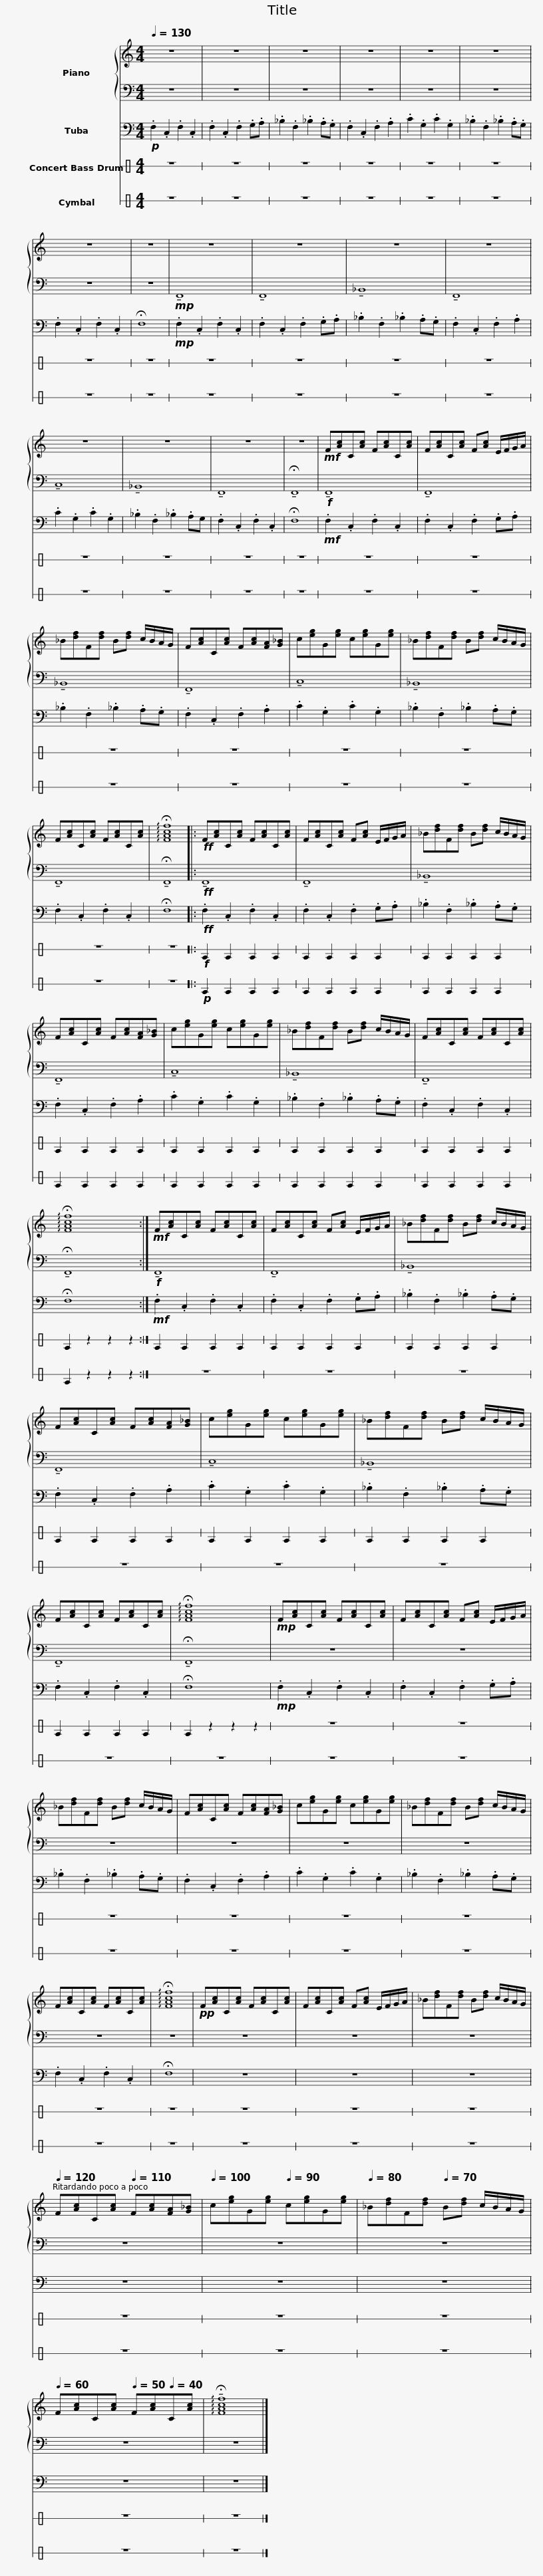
X:1
%%score { 1 | 2 } 3 4 5
L:1/8
Q:1/4=130
M:4/4
I:linebreak $
K:C
V:1 treble
V:2 bass
V:3 bass
V:4 perc stafflines=1
K:none
V:5 perc stafflines=1
K:none
V:1
 z8 | z8 | z8 | z8 | z8 | %5
 z8 | z8 |$ z8 | z8 | z8 | %10
 z8 | z8 | z8 | z8 | z8 | %15
 z8 |$!mf! F[Ac]C[Ac] F[Ac]C[Ac] | F[Ac]C[Ac] F[Ac] E/F/G/A/ | _B[df]F[df] B[df] c/B/A/G/ | F[Ac]C[Ac] F[Ac][FA][G_B] |$ %20
 c[eg]G[eg] c[eg]G[eg] | _B[df]F[df] B[df] c/B/A/G/ | F[Ac]C[Ac] F[Ac]C[Ac] | !arpeggio!!fermata![FAcf]8 |:!ff! F[Ac]C[Ac] F[Ac]C[Ac] |$ %25
 F[Ac]C[Ac] F[Ac] E/F/G/A/ | _B[df]F[df] B[df] c/B/A/G/ | F[Ac]C[Ac] F[Ac][FA][G_B] | c[eg]G[eg] c[eg]G[eg] |$ _B[df]F[df] B[df] c/B/A/G/ | %30
 F[Ac]C[Ac] F[Ac]C[Ac] | !arpeggio!!fermata![FAcf]8 :|!mf! F[Ac]C[Ac] F[Ac]C[Ac] | F[Ac]C[Ac] F[Ac] E/F/G/A/ |$ _B[df]F[df] B[df] c/B/A/G/ | %35
 F[Ac]C[Ac] F[Ac][FA][G_B] | c[eg]G[eg] c[eg]G[eg] | _B[df]F[df] B[df] c/B/A/G/ |$ F[Ac]C[Ac] F[Ac]C[Ac] | !arpeggio!!fermata![FAcf]8 | %40
!mp! F[Ac]C[Ac] F[Ac]C[Ac] | F[Ac]C[Ac] F[Ac] E/F/G/A/ | _B[df]F[df] B[df] c/B/A/G/ |$ F[Ac]C[Ac] F[Ac][FA][G_B] | c[eg]G[eg] c[eg]G[eg] | %45
 _B[df]F[df] B[df] c/B/A/G/ | F[Ac]C[Ac] F[Ac]C[Ac] | !arpeggio!!fermata![FAcf]8 |$!pp! F[Ac]C[Ac] F[Ac]C[Ac] | F[Ac]C[Ac] F[Ac] E/F/G/A/ | %50
 _B[df]F[df] B[df] c/B/A/G/ |[Q:1/4=120] F[Ac]C[Ac][Q:1/4=110] F[Ac][FA][G_B] |$[Q:1/4=100] c[eg]G[eg][Q:1/4=90] c[eg]G[eg] |[Q:1/4=80] _B[df]F[df][Q:1/4=70] B[df] c/B/A/G/ |[Q:1/4=60] F[Ac]C[Ac][Q:1/4=50] F[Ac][Q:1/4=40]C[Ac] | %55
 !arpeggio!!tenuto!!fermata![FAcf]8 |] %56
V:2
 z8 | z8 | z8 | z8 | z8 | %5
 z8 | z8 |$ z8 |!mp! !tenuto!F,,8 | !tenuto!F,,8 | %10
 !tenuto!_B,,8 | !tenuto!F,,8 | !tenuto!C,8 | !tenuto!_B,,8 | !tenuto!F,,8 | %15
 !tenuto!!fermata!F,,8 |$!f! !tenuto!F,,8 | !tenuto!F,,8 | !tenuto!_B,,8 | !tenuto!F,,8 |$ %20
 !tenuto!C,8 | !tenuto!_B,,8 | !tenuto!F,,8 | !tenuto!!fermata!F,,8 |:!ff! !tenuto!F,,8 |$ %25
 !tenuto!F,,8 | !tenuto!_B,,8 | !tenuto!F,,8 | !tenuto!C,8 |$ !tenuto!_B,,8 | %30
 !tenuto!F,,8 | !tenuto!!fermata!F,,8 :|!f! !tenuto!F,,8 | !tenuto!F,,8 |$ !tenuto!_B,,8 | %35
 !tenuto!F,,8 | !tenuto!C,8 | !tenuto!_B,,8 |$ !tenuto!F,,8 | !tenuto!!fermata!F,,8 | %40
 z8 | z8 | z8 |$ z8 | z8 | %45
 z8 | z8 | z8 |$ z8 | z8 | %50
 z8 | z8 |$ z8 | z8 | z8 | %55
 z8 |] %56
V:3
!p! .F,2 .C,2 .F,2 .C,2 | .F,2 .C,2 .F,2 .G,.A, | ._B,2 .F,2 ._B,2 .A,.G, | .F,2 .C,2 .F,2 .A,2 | .C2 .G,2 .C2 .G,2 | %5
 ._B,2 .F,2 ._B,2 .A,.G, | .F,2 .C,2 .F,2 .C,2 |$ !fermata!F,8 |!mp! .F,2 .C,2 .F,2 .C,2 | .F,2 .C,2 .F,2 .G,.A, | %10
 ._B,2 .F,2 ._B,2 .A,.G, | .F,2 .C,2 .F,2 .A,2 | .C2 .G,2 .C2 .G,2 | ._B,2 .F,2 ._B,2 .A,G, | .F,2 .C,2 .F,2 .C,2 | %15
 !fermata!F,8 |$!mf! .F,2 .C,2 .F,2 .C,2 | .F,2 .C,2 .F,2 .G,.A, | ._B,2 .F,2 ._B,2 .A,.G, | .F,2 .C,2 .F,2 .A,2 |$ %20
 .C2 .G,2 .C2 .G,2 | ._B,2 .F,2 ._B,2 .A,.G, | .F,2 .C,2 .F,2 .C,2 | !fermata!F,8 |:!ff! .F,2 .C,2 .F,2 .C,2 |$ %25
 .F,2 .C,2 .F,2 .G,.A, | ._B,2 .F,2 ._B,2 .A,.G, | .F,2 .C,2 .F,2 .A,2 | .C2 .G,2 .C2 .G,2 |$ ._B,2 .F,2 ._B,2 .A,.G, | %30
 .F,2 .C,2 .F,2 .C,2 | !fermata!F,8 :|!mf! .F,2 .C,2 .F,2 .C,2 | .F,2 .C,2 .F,2 .G,.A, |$ ._B,2 .F,2 ._B,2 .A,.G, | %35
 .F,2 .C,2 .F,2 .A,2 | .C2 .G,2 .C2 .G,2 | ._B,2 .F,2 ._B,2 .A,.G, |$ .F,2 .C,2 .F,2 .C,2 | !fermata!F,8 | %40
!mp! .F,2 .C,2 .F,2 .C,2 | .F,2 .C,2 .F,2 .G,.A, | ._B,2 .F,2 ._B,2 .A,.G, |$ .F,2 .C,2 .F,2 .A,2 | .C2 .G,2 .C2 .G,2 | %45
 ._B,2 .F,2 ._B,2 .A,.G, | .F,2 .C,2 .F,2 .C,2 | !fermata!F,8 |$ z8 | z8 | %50
 z8 | z8 |$ z8 | z8 | z8 | %55
 z8 |] %56
V:4
 z8 | z8 | z8 | z8 | z8 | %5
 z8 | z8 |$ z8 | z8 | z8 | %10
 z8 | z8 | z8 | z8 | z8 | %15
 z8 |$ z8 | z8 | z8 | z8 |$ %20
 z8 | z8 | z8 | z8 |:!f! E2 E2 E2 E2 |$ %25
 E2 E2 E2 E2 | E2 E2 E2 E2 | E2 E2 E2 E2 | E2 E2 E2 E2 |$ E2 E2 E2 E2 | %30
 E2 E2 E2 E2 | E2 z2 z2 z2 :| E2 E2 E2 E2 | E2 E2 E2 E2 |$ E2 E2 E2 E2 | %35
 E2 E2 E2 E2 | E2 E2 E2 E2 | E2 E2 E2 E2 |$ E2 E2 E2 E2 | E2 z2 z2 z2 | %40
 z8 | z8 | z8 |$ z8 | z8 | %45
 z8 | z8 | z8 |$ z8 | z8 | %50
 z8 | z8 |$ z8 | z8 | z8 | %55
 z8 |] %56
V:5
 z8 | z8 | z8 | z8 | z8 | %5
 z8 | z8 |$ z8 | z8 | z8 | %10
 z8 | z8 | z8 | z8 | z8 | %15
 z8 |$ z8 | z8 | z8 | z8 |$ %20
 z8 | z8 | z8 | z8 |:!p! E2 E2 E2 E2 |$ %25
 E2 E2 E2 E2 | E2 E2 E2 E2 | E2 E2 E2 E2 | E2 E2 E2 E2 |$ E2 E2 E2 E2 | %30
 E2 E2 E2 E2 | E2 z2 z2 z2 :| z8 | z8 |$ z8 | %35
 z8 | z8 | z8 |$ z8 | z8 | %40
 z8 | z8 | z8 |$ z8 | z8 | %45
 z8 | z8 | z8 |$ z8 | z8 | %50
 z8 | z8 |$ z8 | z8 | z8 | %55
 z8 |] %56
